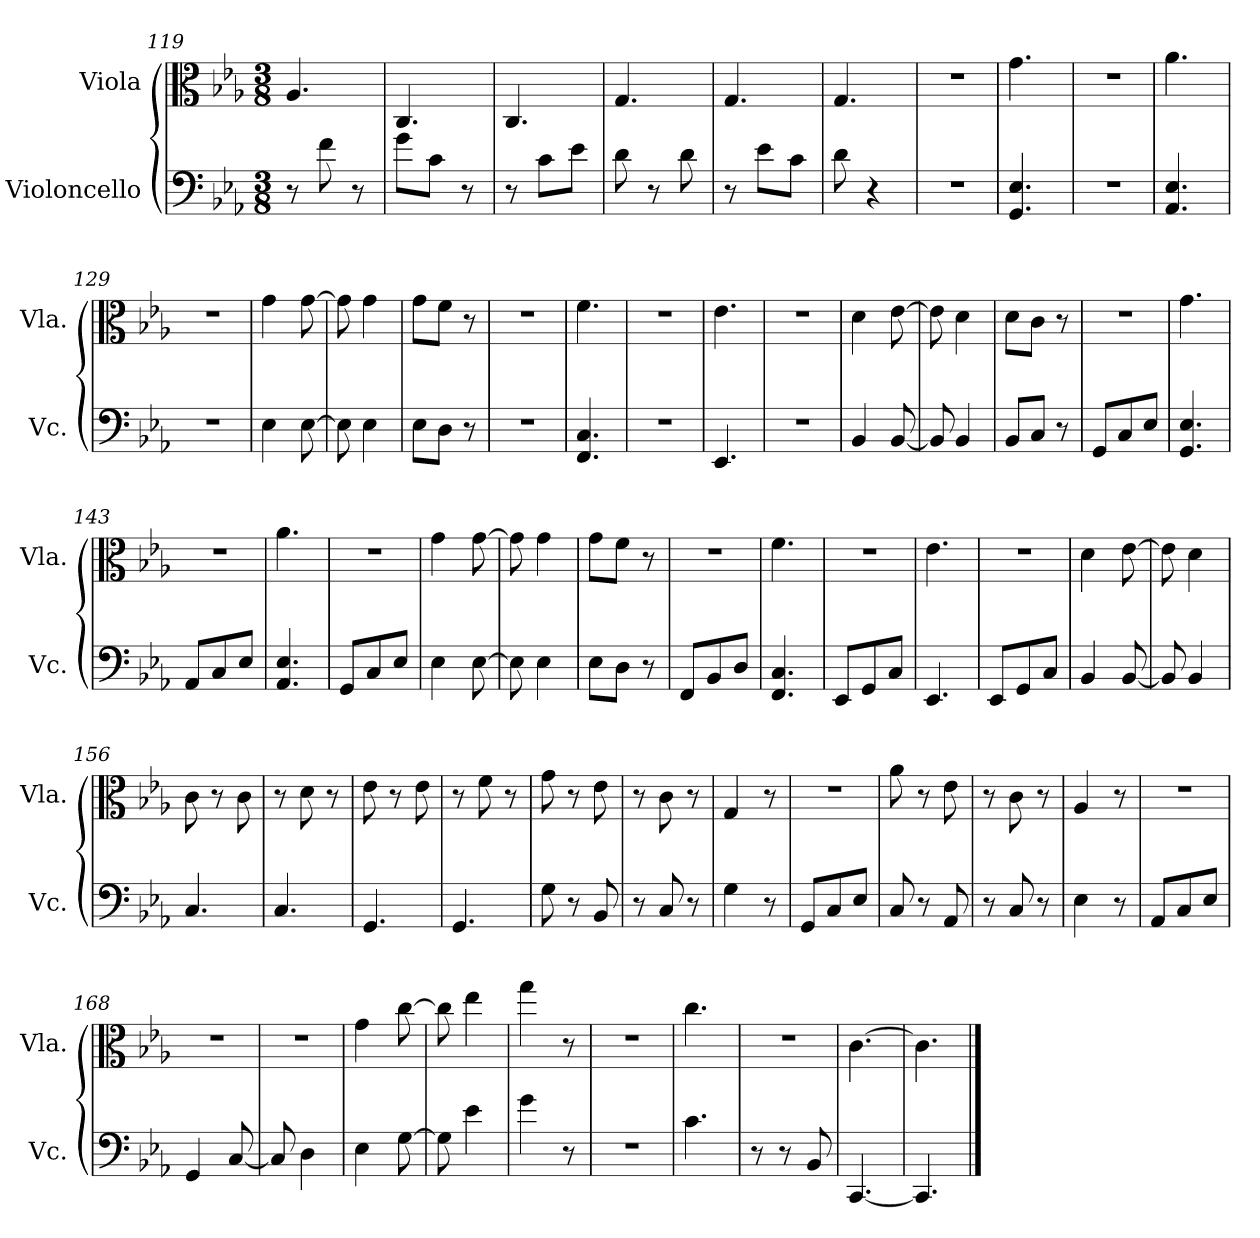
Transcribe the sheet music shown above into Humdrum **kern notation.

**kern	**kern
*part2	*part1
*staff2	*staff1
*I"Violoncello	*I"Viola
*I'Vc.	*I'Vla.
*clefF4	*clefC3
*k[b-e-a-]	*k[b-e-a-]
*M3/8	*M3/8
=119	=119
8r	4.A-/
8f\	.
8r	.
=120	=120
8g\L	4.C/
8c\J	.
8r	.
=121	=121
8r	4.C/
8c\L	.
8e-\J	.
=122	=122
8d\	4.G/
8r	.
8d\	.
=123	=123
8r	4.G/
8e-\L	.
8c\J	.
=124	=124
8d\	4.G/
4r	.
!!LO:LB:g=z
=125	=125
4.r	4.r
=126	=126
4.GG/ 4.E-/	4.g\
=127	=127
4.r	4.r
=128	=128
4.AA-/ 4.E-/	4.a-\
=129	=129
4.r	4.r
=130	=130
4E-\	4g\
[8E-\	[8g\
=131	=131
8E-\]	8g\]
4E-\	4g\
=132	=132
8E-\L	8g\L
8D\J	8f\J
8r	8r
=133	=133
4.r	4.r
=134	=134
4.FF/ 4.C/	4.f\
=135	=135
4.r	4.r
=136	=136
4.EE-/	4.e-\
=137	=137
4.r	4.r
=138	=138
4BB-/	4d\
[8BB-/	[8e-\
!!LO:LB:g=z
=139	=139
8BB-/]	8e-\]
4BB-/	4d\
=140	=140
8BB-/L	8d\L
8C/J	8c\J
8r	8r
=141	=141
8GG/L	4.r
8C/	.
8E-/J	.
=142	=142
4.GG/ 4.E-/	4.g\
=143	=143
8AA-/L	4.r
8C/	.
8E-/J	.
=144	=144
4.AA-/ 4.E-/	4.a-\
=145	=145
8GG/L	4.r
8C/	.
8E-/J	.
=146	=146
4E-\	4g\
[8E-\	[8g\
=147	=147
8E-\]	8g\]
4E-\	4g\
=148	=148
8E-\L	8g\L
8D\J	8f\J
8r	8r
=149	=149
8FF/L	4.r
8BB-/	.
8D/J	.
!!LO:LB:g=z
=150	=150
4.FF/ 4.C/	4.f\
=151	=151
8EE-/L	4.r
8GG/	.
8C/J	.
=152	=152
4.EE-/	4.e-\
=153	=153
8EE-/L	4.r
8GG/	.
8C/J	.
=154	=154
4BB-/	4d\
[8BB-/	[8e-\
=155	=155
8BB-/]	8e-\]
4BB-/	4d\
=156	=156
4.C/	8c\
.	8r
.	8c\
=157	=157
4.C/	8r
.	8d\
.	8r
=158	=158
4.GG/	8e-\
.	8r
.	8e-\
=159	=159
4.GG/	8r
.	8f\
.	8r
=160	=160
8G\	8g\
8r	8r
8BB-/	8e-\
!!LO:LB:g=z
=161	=161
8r	8r
8C/	8c\
8r	8r
=162	=162
4G\	4G/
8r	8r
=163	=163
8GG/L	4.r
8C/	.
8E-/J	.
=164	=164
8C/	8a-\
8r	8r
8AA-/	8e-\
=165	=165
8r	8r
8C/	8c\
8r	8r
=166	=166
4E-\	4A-/
8r	8r
=167	=167
8AA-/L	4.r
8C/	.
8E-/J	.
=168	=168
4GG/	4.r
[8C/	.
=169	=169
8C/]	4.r
4D\	.
=170	=170
4E-\	4g\
[8G\	[8cc\
=171	=171
8G\]	8cc\]
4e-\	4ee-\
!!LO:LB:g=z
=172	=172
4g\	4gg\
8r	8r
=173	=173
4.r	4.r
=174	=174
4.c\	4.cc\
=175	=175
8r	4.r
8r	.
8BB-/	.
=176	=176
[4.CC/	[4.c\
=177	=177
4.CC/]	4.c\]
==	==
*-	*-
